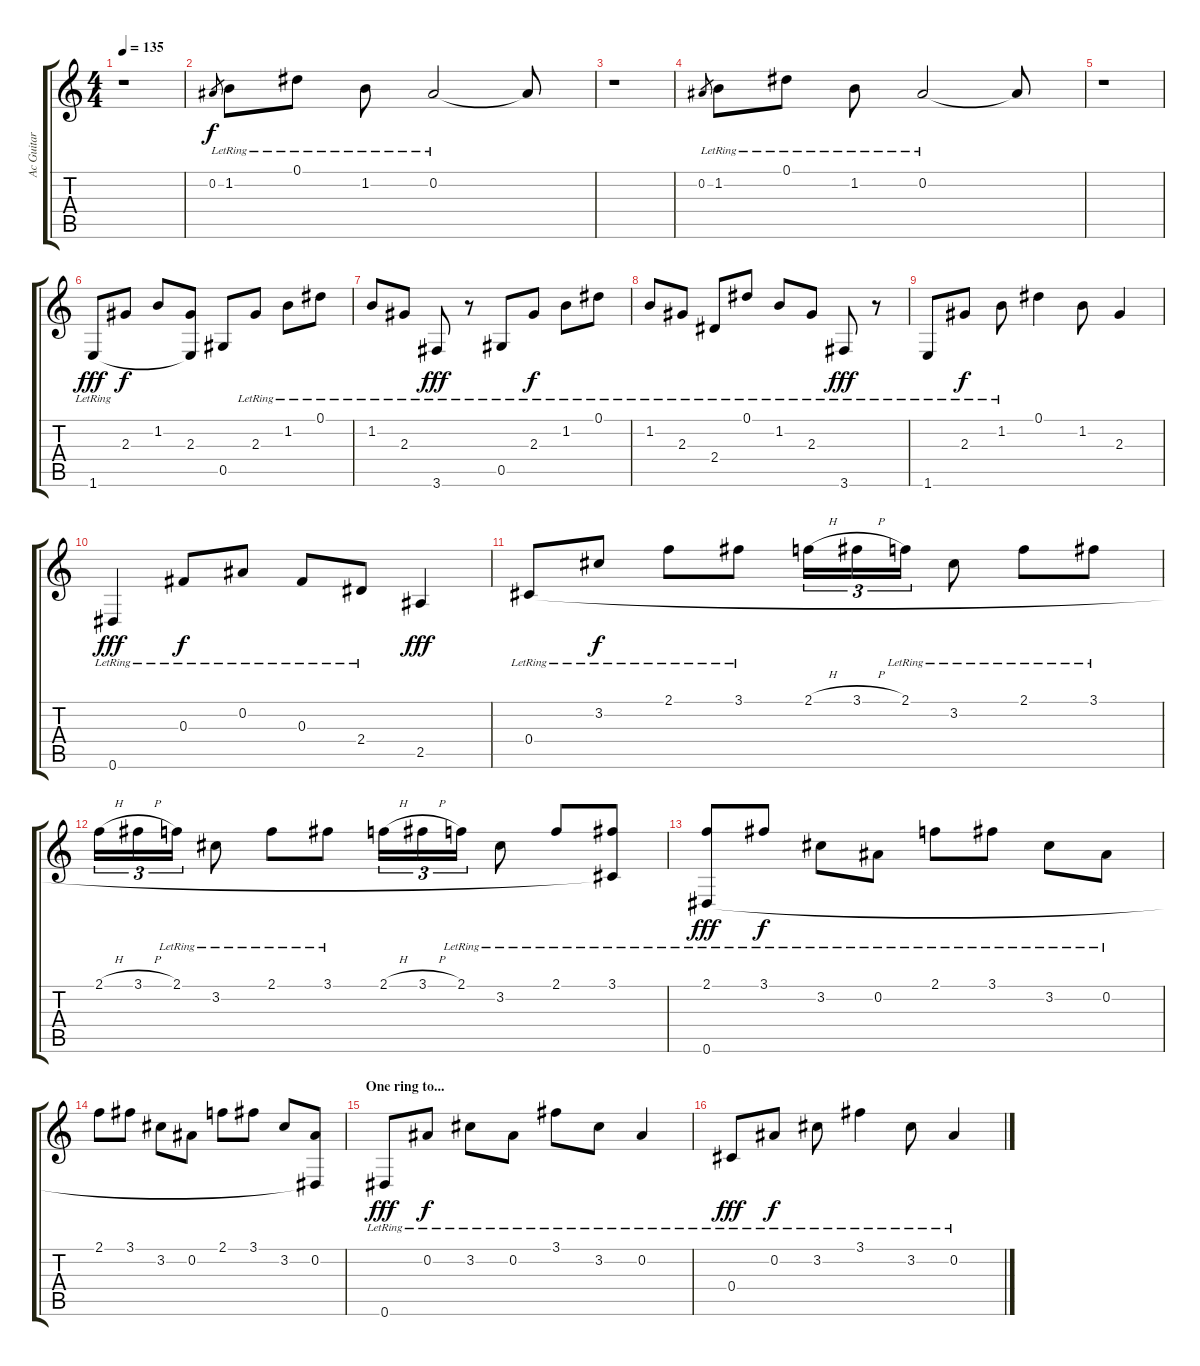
\track ("Ac Guitar 1" "Ac Guitar ") {instrument acousticguitarsteel}
\staff {score tabs}
\tuning (Eb4 Bb3 Gb3 Db3 Ab2 Eb2) {hide}
\ts (4 4)
\tempo 135
\clef g2
\ks c
r.1{dy f} |
0.2.8{gr} 1.2{lr}.8 0.1{lr}.8 1.2{lr}.8 0.2{lr}.2 0.2{t}.8 |
r.1 |
0.2.8{gr} 1.2{lr}.8 0.1{lr}.8 1.2{lr}.8 0.2{lr}.2 0.2{t}.8 |
r.1 |
1.6{lr}.8{dy fff} 2.3.8{dy f} 1.2.8 (2.3 1.6{t}).8 0.5.8 2.3{lr}.8 1.2{lr}.8 0.1{lr}.8 |
1.2{lr}.8 2.3{lr}.8 3.6{lr}.8{dy fff} r.8 0.5{lr}.8 2.3{lr}.8{dy f} 1.2{lr}.8 0.1{lr}.8 |
1.2{lr}.8 2.3{lr}.8 2.4{lr}.8 0.1{lr}.8 1.2{lr}.8 2.3{lr}.8 3.6{lr}.8{dy fff} r.8 |
1.6{lr}.8 2.3{lr}.8{dy f} 1.2{lr}.8 0.1.4 1.2.8 2.3.4 |
0.6{lr}.4{dy fff} 0.3{lr}.8{dy f} 0.2{lr}.8 0.3{lr}.8 2.4{lr}.8 2.5.4{dy fff} |
0.4{lr}.8 3.2{lr}.8{dy f} 2.1{lr}.8 3.1{lr}.8 2.1{h}.16{tu (3 2)} 3.1{h}.16{tu (3 2)} 2.1{lr}.16{tu (3 2)} 3.2{lr}.8 2.1{lr}.8 3.1{lr}.8 |
2.1{h}.16{tu (3 2)} 3.1{h}.16{tu (3 2)} 2.1{lr}.16{tu (3 2)} 3.2{lr}.8 2.1{lr}.8 3.1{lr}.8 2.1{h}.16{tu (3 2)} 3.1{h}.16{tu (3 2)} 2.1{lr}.16{tu (3 2)} 3.2{lr}.8 2.1{lr}.8 (3.1{lr} 0.4{t}).8 |
(2.1{lr} 0.6{lr}).8{dy fff} 3.1{lr}.8{dy f} 3.2{lr}.8 0.2{lr}.8 2.1{lr}.8 3.1{lr}.8 3.2{lr}.8 0.2{lr}.8 |
2.1.8 3.1.8 3.2.8 0.2.8 2.1.8 3.1.8 3.2.8 (0.2 0.6{t}).8 |
\section ("" "One ring to...")
0.6{lr}.8{dy fff} 0.2{lr}.8{dy f} 3.2{lr}.8 0.2{lr}.8 3.1{lr}.8 3.2{lr}.8 0.2{lr}.4 |
0.4{lr}.8{dy fff} 0.2{lr}.8{dy f} 3.2{lr}.8 3.1{lr}.4 3.2{lr}.8 0.2{lr}.4
